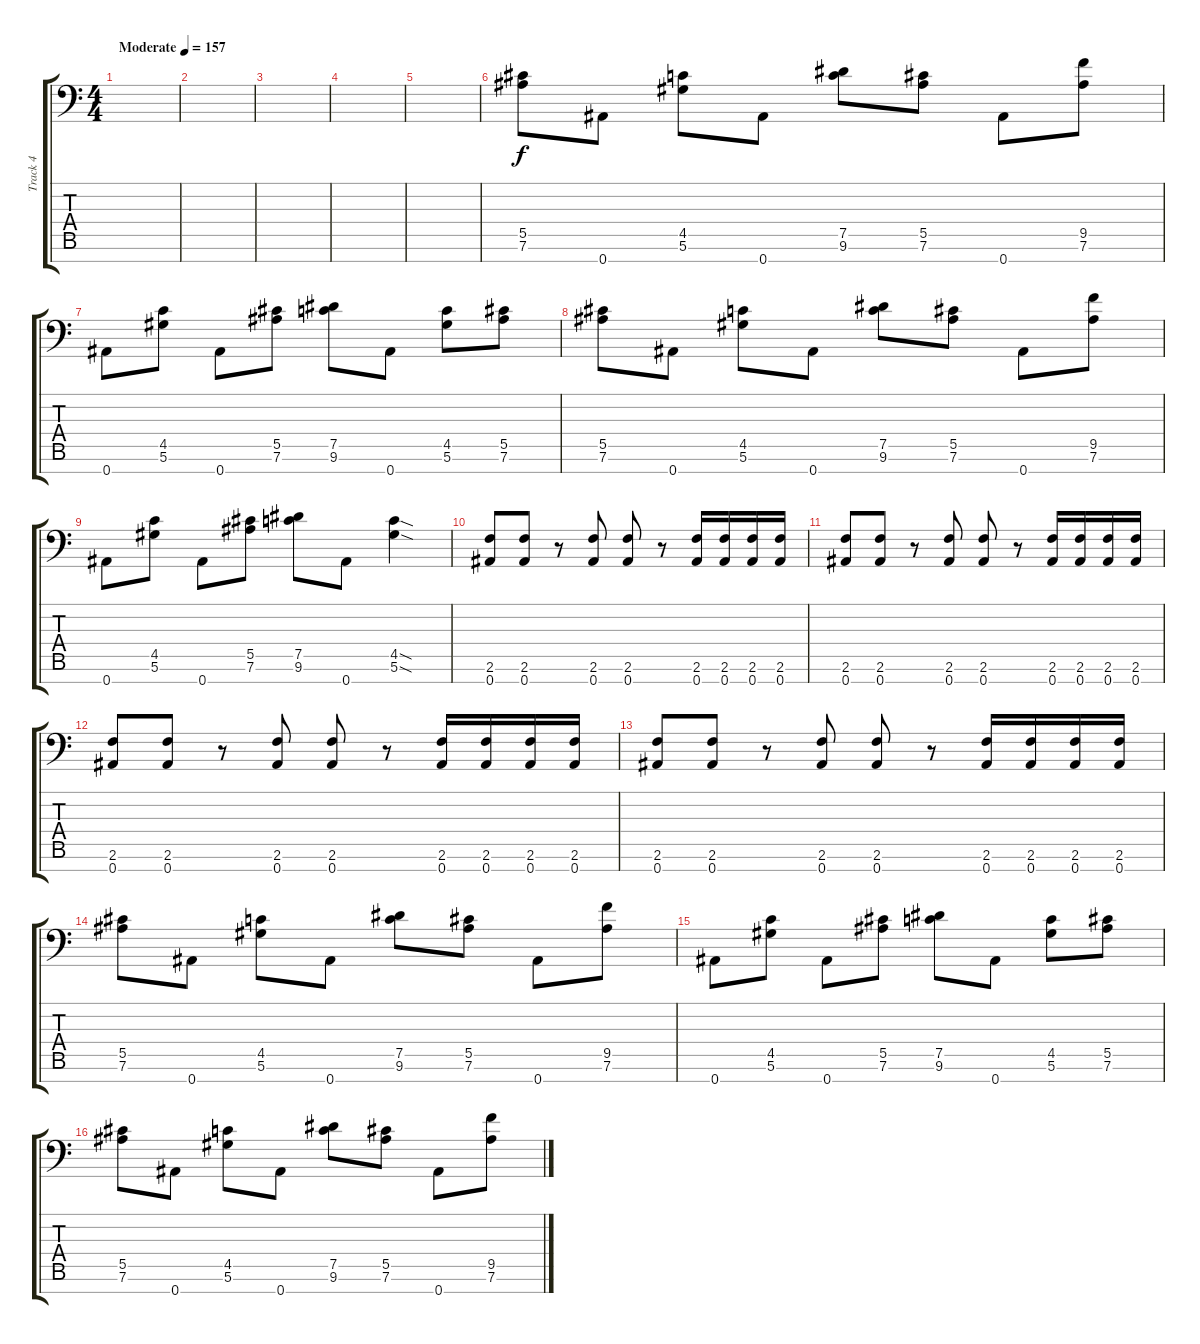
\track ("Track 4" "Track 4") {instrument overdrivenguitar}
\staff {score tabs}
\tuning (Eb4 Bb3 Gb3 Db3 Ab2 Eb2 Bb1) {hide}
\ts (4 4)
\tempo (157 "Moderate")
\clef f4
\ks c
|
|
|
|
|
(5.5 7.6).8 0.7.8 (4.5 5.6).8 0.7.8 (7.5 9.6).8 (5.5 7.6).8 0.7.8 (9.5 7.6).8 |
0.7.8 (4.5 5.6).8 0.7.8 (5.5 7.6).8 (7.5 9.6).8 0.7.8 (4.5 5.6).8 (5.5 7.6).8 |
(5.5 7.6).8 0.7.8 (4.5 5.6).8 0.7.8 (7.5 9.6).8 (5.5 7.6).8 0.7.8 (9.5 7.6).8 |
0.7.8 (4.5 5.6).8 0.7.8 (5.5 7.6).8 (7.5 9.6).8 0.7.8 (4.5{sod} 5.6{sod}).4 |
(2.6 0.7).8 (2.6 0.7).8 r.8 (2.6 0.7).8 (2.6 0.7).8 r.8 (2.6 0.7).16 (2.6 0.7).16 (2.6 0.7).16 (2.6 0.7).16 |
(2.6 0.7).8 (2.6 0.7).8 r.8 (2.6 0.7).8 (2.6 0.7).8 r.8 (2.6 0.7).16 (2.6 0.7).16 (2.6 0.7).16 (2.6 0.7).16 |
(2.6 0.7).8 (2.6 0.7).8 r.8 (2.6 0.7).8 (2.6 0.7).8 r.8 (2.6 0.7).16 (2.6 0.7).16 (2.6 0.7).16 (2.6 0.7).16 |
(2.6 0.7).8 (2.6 0.7).8 r.8 (2.6 0.7).8 (2.6 0.7).8 r.8 (2.6 0.7).16 (2.6 0.7).16 (2.6 0.7).16 (2.6 0.7).16 |
(5.5 7.6).8 0.7.8 (4.5 5.6).8 0.7.8 (7.5 9.6).8 (5.5 7.6).8 0.7.8 (9.5 7.6).8 |
0.7.8 (4.5 5.6).8 0.7.8 (5.5 7.6).8 (7.5 9.6).8 0.7.8 (4.5 5.6).8 (5.5 7.6).8 |
(5.5 7.6).8 0.7.8 (4.5 5.6).8 0.7.8 (7.5 9.6).8 (5.5 7.6).8 0.7.8 (9.5 7.6).8
